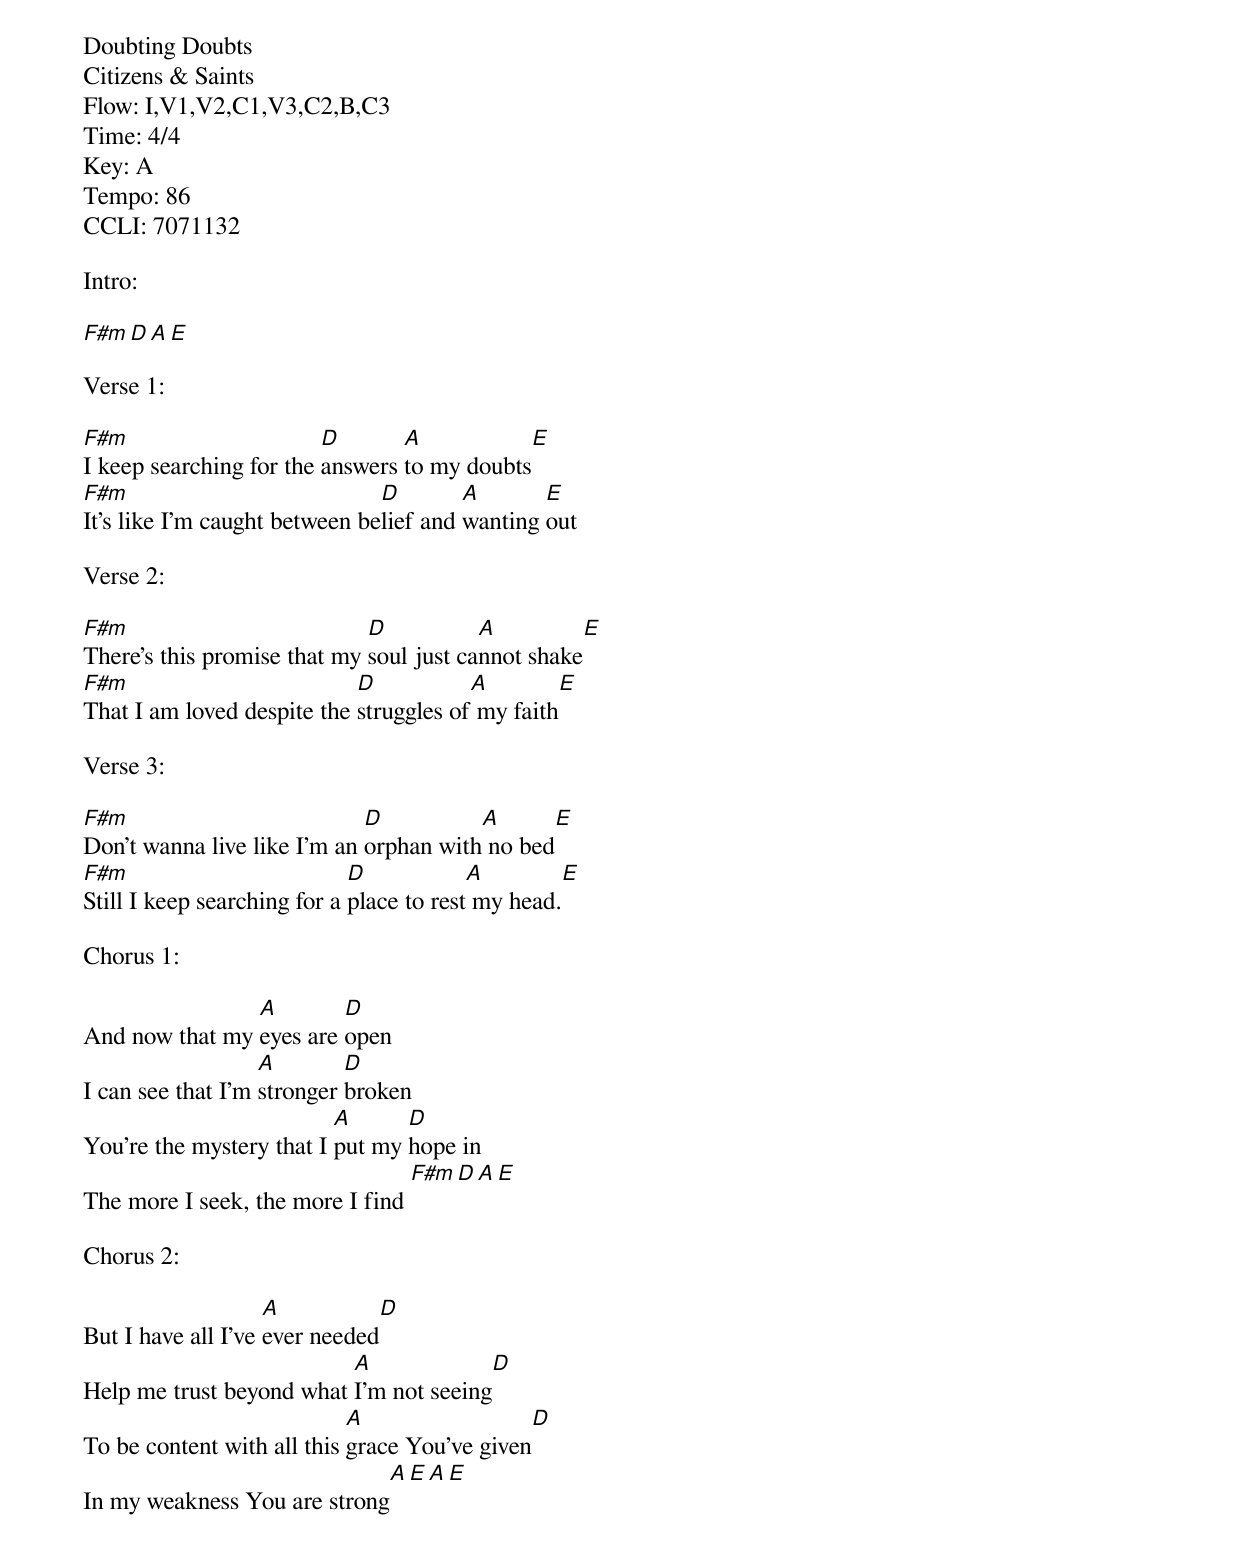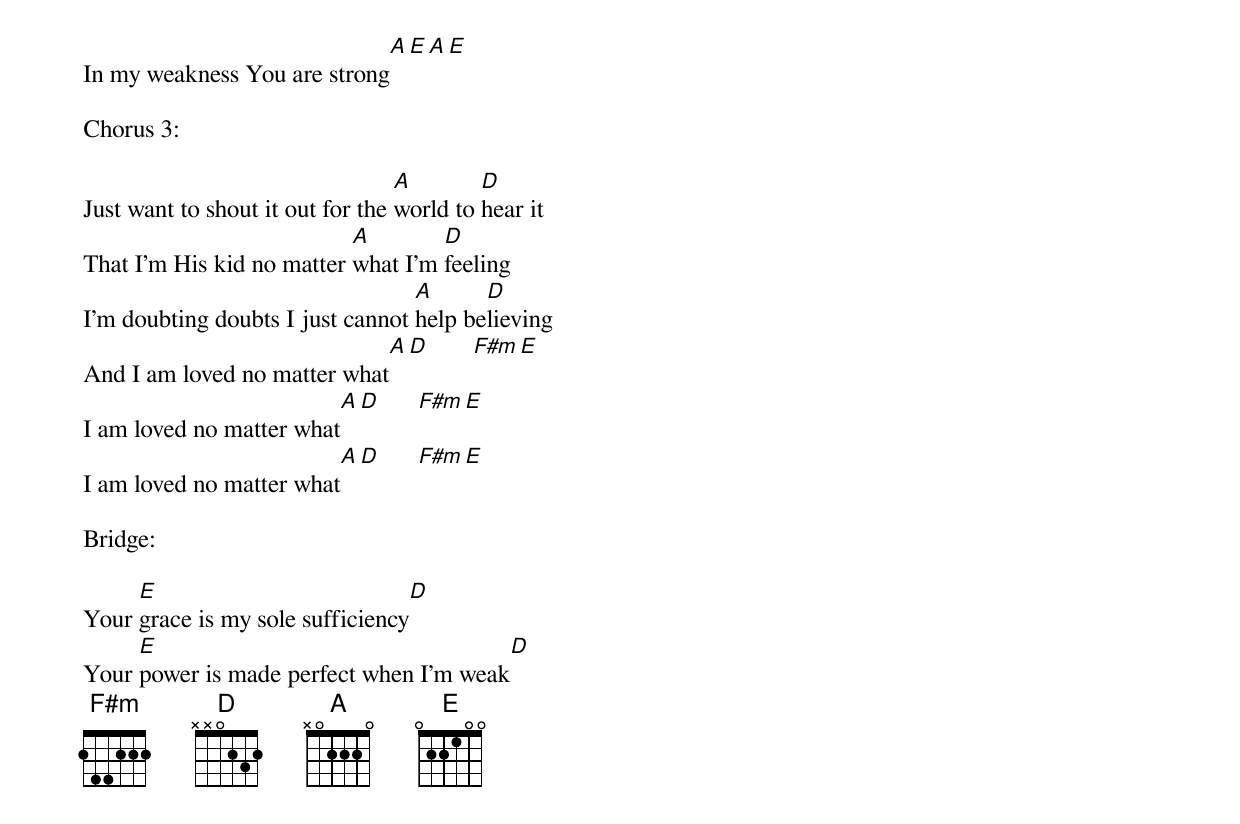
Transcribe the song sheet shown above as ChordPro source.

Doubting Doubts
Citizens & Saints
Flow: I,V1,V2,C1,V3,C2,B,C3
Time: 4/4
Key: A
Tempo: 86
CCLI: 7071132

Intro:

[F#m][D][A][E]

Verse 1:

[F#m]I keep searching for the [D]answers [A]to my doubts[E]
[F#m]It's like I'm caught between be[D]lief and [A]wanting [E]out

Verse 2:

[F#m]There's this promise that my [D]soul just ca[A]nnot shake[E]
[F#m]That I am loved despite the [D]struggles of[A] my faith[E]

Verse 3:

[F#m]Don't wanna live like I'm an [D]orphan with[A] no bed[E]
[F#m]Still I keep searching for a [D]place to rest[A] my head.[E]

Chorus 1:

And now that my [A]eyes are [D]open
I can see that I'm [A]stronger [D]broken
You're the mystery that I [A]put my [D]hope in
The more I seek, the more I find [F#m][D][A][E]

Chorus 2:

But I have all I've [A]ever needed[D]
Help me trust beyond what [A]I'm not seeing[D]
To be content with all this [A]grace You've given[D]
In my weakness You are strong[A][E][A][E]
In my weakness You are strong[A][E][A][E]

Chorus 3:

Just want to shout it out for the [A]world to [D]hear it
That I'm His kid no matter [A]what I'm [D]feeling
I'm doubting doubts I just cannot [A]help be[D]lieving
And I am loved no matter what[A][D]       [F#m][E]
I am loved no matter what[A][D]      [F#m][E]
I am loved no matter what[A][D]      [F#m][E]

Bridge:

Your [E]grace is my sole sufficiency[D]
Your [E]power is made perfect when I'm weak[D]
